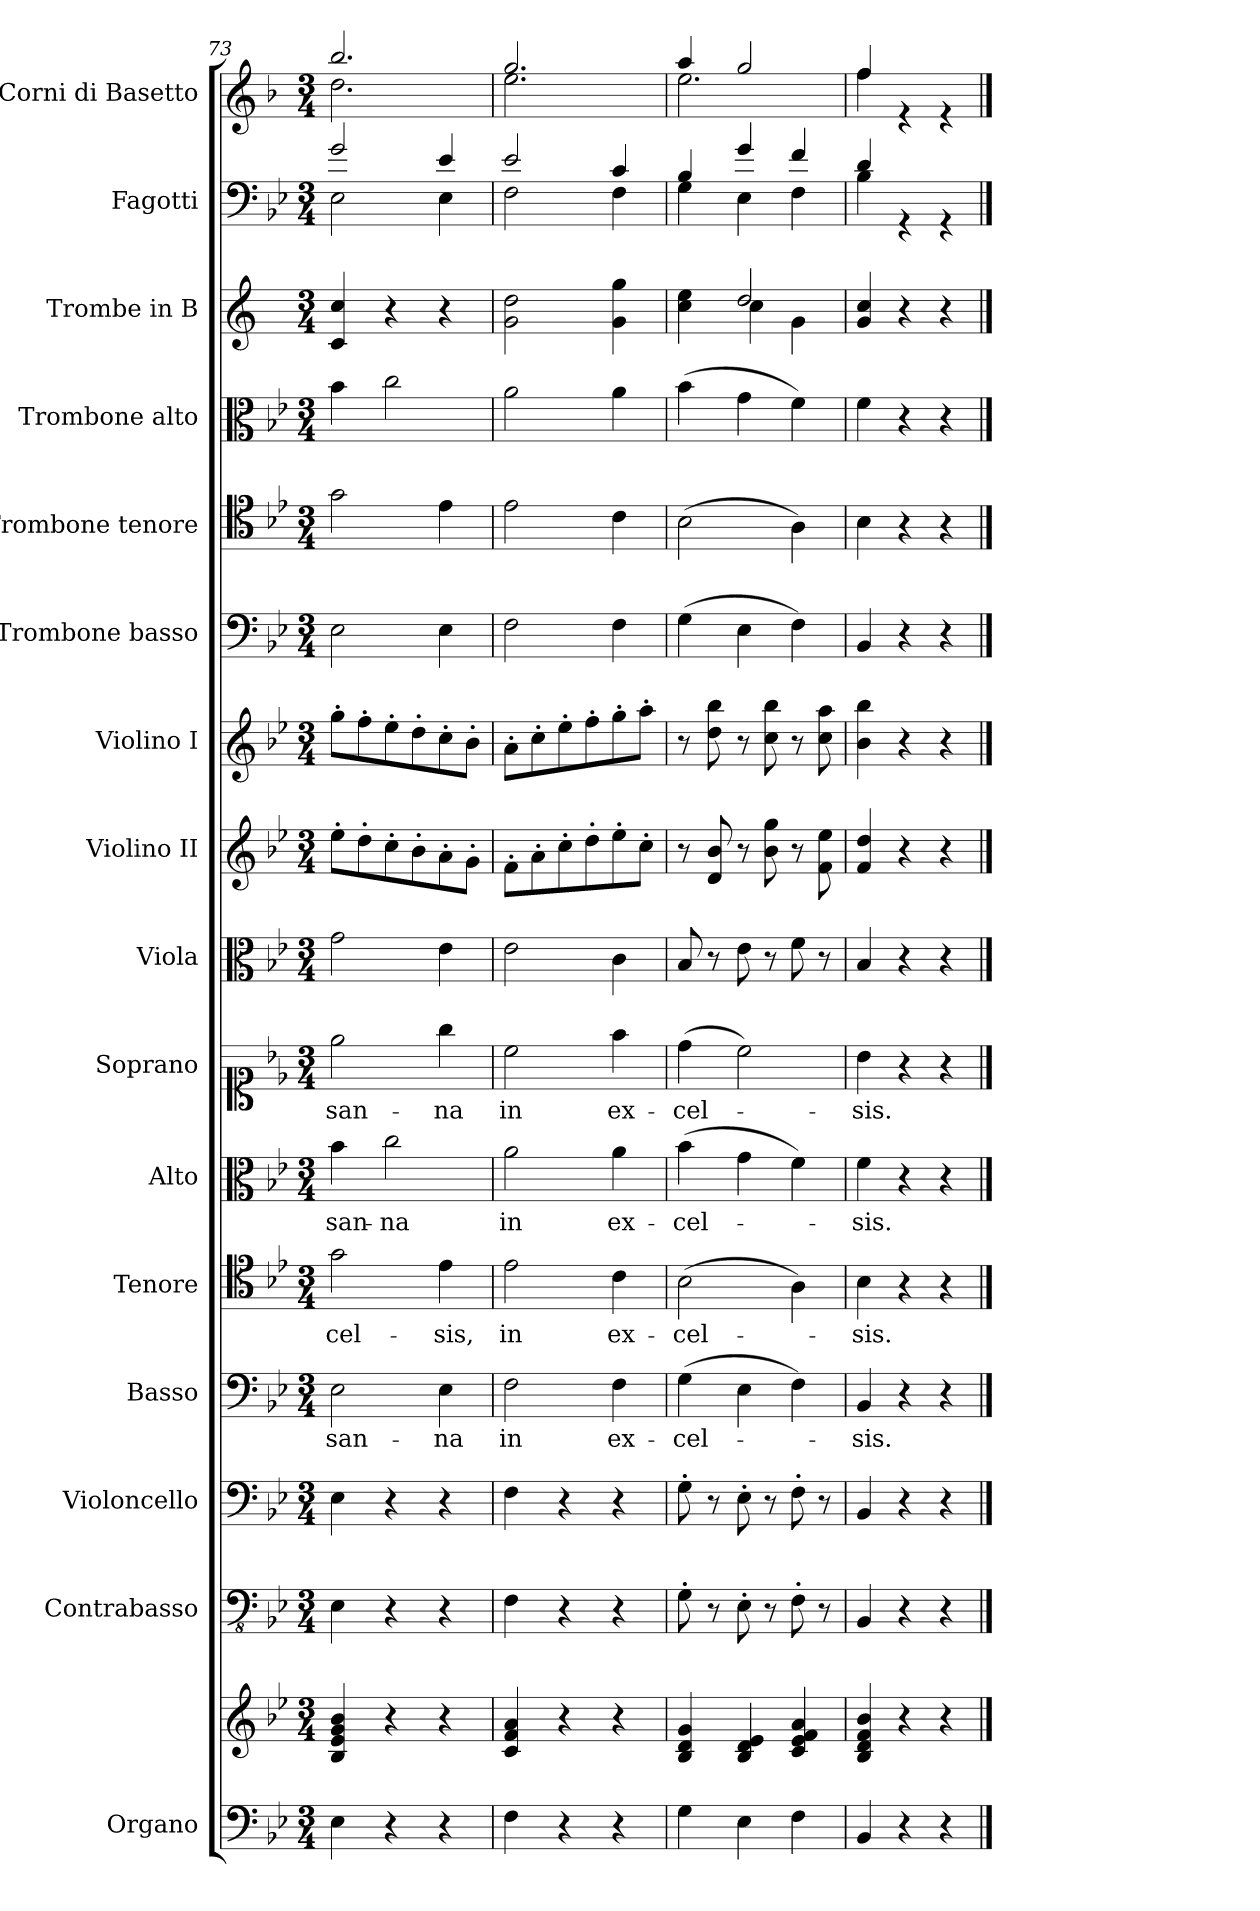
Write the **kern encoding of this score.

**kern	**kern	**kern	**kern	**kern	**text	**kern	**text	**kern	**text	**kern	**text	**kern	**kern	**kern	**kern	**kern	**kern	**kern	**kern	**kern
*part16	*part16	*part15	*part14	*part13	*part13	*part12	*part12	*part11	*part11	*part10	*part10	*part9	*part8	*part7	*part6	*part5	*part4	*part3	*part2	*part1
*staff17	*staff16	*staff15	*staff14	*staff13	*staff13	*staff12	*staff12	*staff11	*staff11	*staff10	*staff10	*staff9	*staff8	*staff7	*staff6	*staff5	*staff4	*staff3	*staff2	*staff1
*I"Organo	*	*I"Contrabasso	*I"Violoncello	*I"Basso	*	*I"Tenore	*	*I"Alto	*	*I"Soprano	*	*I"Viola	*I"Violino II	*I"Violino I	*I"Trombone basso	*I"Trombone tenore	*I"Trombone alto	*I"Trombe in B	*I"Fagotti	*I"Corni di Basetto
*I'Org.	*	*I'Cb.	*I'Vc.	*I'B.	*	*I'T.	*	*I'A.	*	*I'S.	*	*I'Vla.	*I'Vln. II	*I'Vln. I	*I'Tbn. B	*I'Tbn. T	*I'Tbn. A	*I'Tr. in B	*I'Fag.	*I'Cor. di B.
*clefF4	*clefG2	*clefFv4	*clefF4	*clefF4	*	*clefC4	*	*clefC3	*	*clefC1	*	*clefC3	*clefG2	*clefG2	*clefF4	*clefC4	*clefC3	*clefG2	*clefF4	*clefG2
*	*	*	*	*	*	*	*	*	*	*	*	*	*	*	*	*	*	*ITrd1c2	*	*ITrd4c7
*k[b-e-]	*k[b-e-]	*k[b-e-]	*k[b-e-]	*k[b-e-]	*	*k[b-e-]	*	*k[b-e-]	*	*k[b-e-]	*	*k[b-e-]	*k[b-e-]	*k[b-e-]	*k[b-e-]	*k[b-e-]	*k[b-e-]	*k[b-e-]	*k[b-e-]	*k[b-e-]
*M3/4	*M3/4	*M3/4	*M3/4	*M3/4	*	*M3/4	*	*M3/4	*	*M3/4	*	*M3/4	*M3/4	*M3/4	*M3/4	*M3/4	*M3/4	*M3/4	*M3/4	*M3/4
=73	=73	=73	=73	=73	=73	=73	=73	=73	=73	=73	=73	=73	=73	=73	=73	=73	=73	=73	=73	=73
!	!	!	!	!	!LO:LY:b	!	!LO:LY:b	!	!LO:LY:b	!	!LO:LY:b	!	!	!	!	!	!	!	!	!
*	*	*	*	*	*	*	*	*	*	*	*	*	*	*	*	*	*	*	*^	*^
4E-\	4B-/ 4e-/ 4g/ 4b-/	4EE-\	4E-\	2E-\	-san-	2g\	-cel-	4b-\	-san-	2ee-\	-san-	2g\	8ee-'\L	8gg'\L	2E-\	2g\	4b-\	4B-/ 4b-/	2g/	2E-\	2.ee-/	2.g\
.	.	.	.	.	.	.	.	.	.	.	.	.	8dd'\	8ff'\	.	.	.	.	.	.	.	.
!	!	!	!	!	!	!	!	!	!LO:LY:b	!	!	!	!	!	!	!	!	!	!	!	!	!
4r	4r	4r	4r	.	.	.	.	2cc\	-na	.	.	.	8cc'\	8ee-'\	.	.	2cc\	4r	.	.	.	.
.	.	.	.	.	.	.	.	.	.	.	.	.	8b-'\	8dd'\	.	.	.	.	.	.	.	.
!	!	!	!	!	!LO:LY:b	!	!LO:LY:b	!	!	!	!LO:LY:b	!	!	!	!	!	!	!	!	!	!	!
4r	4r	4r	4r	4E-\	-na	4e-\	-sis,	.	.	4gg\	-na	4e-\	8a'\	8cc'\	4E-\	4e-\	.	4r	4e-/	4E-\	.	.
.	.	.	.	.	.	.	.	.	.	.	.	.	8g'\J	8b-'\J	.	.	.	.	.	.	.	.
=74	=74	=74	=74	=74	=74	=74	=74	=74	=74	=74	=74	=74	=74	=74	=74	=74	=74	=74	=74	=74	=74	=74
!	!	!	!	!	!LO:LY:b	!	!LO:LY:b	!	!LO:LY:b	!	!LO:LY:b	!	!	!	!	!	!	!	!	!	!	!
4F\	4c/ 4f/ 4a/	4FF\	4F\	2F\	in	2e-\	in	2a\	in	2cc\	in	2e-\	8f'\L	8a'\L	2F\	2e-\	2a\	2f\ 2cc\	2e-/	2F\	2.cc/	2.a\
.	.	.	.	.	.	.	.	.	.	.	.	.	8a'\	8cc'\	.	.	.	.	.	.	.	.
4r	4r	4r	4r	.	.	.	.	.	.	.	.	.	8cc'\	8ee-'\	.	.	.	.	.	.	.	.
.	.	.	.	.	.	.	.	.	.	.	.	.	8dd'\	8ff'\	.	.	.	.	.	.	.	.
!	!	!	!	!	!LO:LY:b	!	!LO:LY:b	!	!LO:LY:b	!	!LO:LY:b	!	!	!	!	!	!	!	!	!	!	!
4r	4r	4r	4r	4F\	ex-	4c\	ex-	4a\	ex-	4ff\	ex-	4c\	8ee-'\	8gg'\	4F\	4c\	4a\	4f\ 4ff\	4c/	4F\	.	.
.	.	.	.	.	.	.	.	.	.	.	.	.	8cc'\J	8aa'\J	.	.	.	.	.	.	.	.
=75	=75	=75	=75	=75	=75	=75	=75	=75	=75	=75	=75	=75	=75	=75	=75	=75	=75	=75	=75	=75	=75	=75
!	!	!	!	!	!LO:LY:b	!	!LO:LY:b	!	!LO:LY:b	!	!LO:LY:b	!	!	!	!	!	!	!	!	!	!	!
*	*	*	*	*	*	*	*	*	*	*	*	*	*	*	*	*	*	*^	*	*	*	*
4G\	4B-/ 4d/ 4g/	8GG'\	8G'\	(>4G\	-cel-	(>2B-\	-cel-	(>4b-\	-cel-	(>4dd\	-cel-	8B-/	8r	8r	(>4G\	(>2B-\	(>4b-\	4b-\ 4dd\	4ryy	4B-/	4G\	4dd/	2.a\
.	.	8r	8r	.	.	.	.	.	.	.	.	8r	8d/ 8b-/	8dd\ 8bb-\	.	.	.	.	.	.	.	.	.
4E-\	4B-/ 4d/ 4e-/	8EE-'\	8E-'\	4E-\	.	.	.	4g\	.	2cc\)	.	8e-\	8r	8r	4E-\	.	4g\	2cc/	4b-\	4g/	4E-\	2cc/	.
.	.	8r	8r	.	.	.	.	.	.	.	.	8r	8b-\ 8gg\	8cc\ 8bb-\	.	.	.	.	.	.	.	.	.
4F\	4c/ 4e-/ 4f/ 4a/	8FF'\	8F'\	4F\)	.	4A\)	.	4f\)	.	.	.	8f\	8r	8r	4F\)	4A\)	4f\)	.	4f\	4f/	4F\	.	.
.	.	8r	8r	.	.	.	.	.	.	.	.	8r	8f\ 8ee-\	8cc\ 8aa\	.	.	.	.	.	.	.	.	.
*	*	*	*	*	*	*	*	*	*	*	*	*	*	*	*	*	*	*v	*v	*	*	*	*
=76	=76	=76	=76	=76	=76	=76	=76	=76	=76	=76	=76	=76	=76	=76	=76	=76	=76	=76	=76	=76	=76	=76
!	!	!	!	!	!LO:LY:b	!	!LO:LY:b	!	!LO:LY:b	!	!LO:LY:b	!	!	!	!	!	!	!	!	!	!	!
4BB-/	4B-/ 4d/ 4f/ 4b-/	4BBB-/	4BB-/	4BB-/	-sis.	4B-\	-sis.	4f\	-sis.	4b-\	-sis.	4B-/	4f/ 4dd/	4b-\ 4bb-\	4BB-/	4B-\	4f\	4f/ 4b-/	4d/	4B-\	4b-/	4b-\
4r	4r	4r	4r	4r	.	4r	.	4r	.	4r	.	4r	4r	4r	4r	4r	4r	4r	4rGG	2ryy	4re	2ryy
4r	4r	4r	4r	4r	.	4r	.	4r	.	4r	.	4r	4r	4r	4r	4r	4r	4r	4rGG	.	4re	.
*	*	*	*	*	*	*	*	*	*	*	*	*	*	*	*	*	*	*	*v	*v	*	*
*	*	*	*	*	*	*	*	*	*	*	*	*	*	*	*	*	*	*	*	*v	*v
==	==	==	==	==	==	==	==	==	==	==	==	==	==	==	==	==	==	==	==	==
*-	*-	*-	*-	*-	*-	*-	*-	*-	*-	*-	*-	*-	*-	*-	*-	*-	*-	*-	*-	*-
